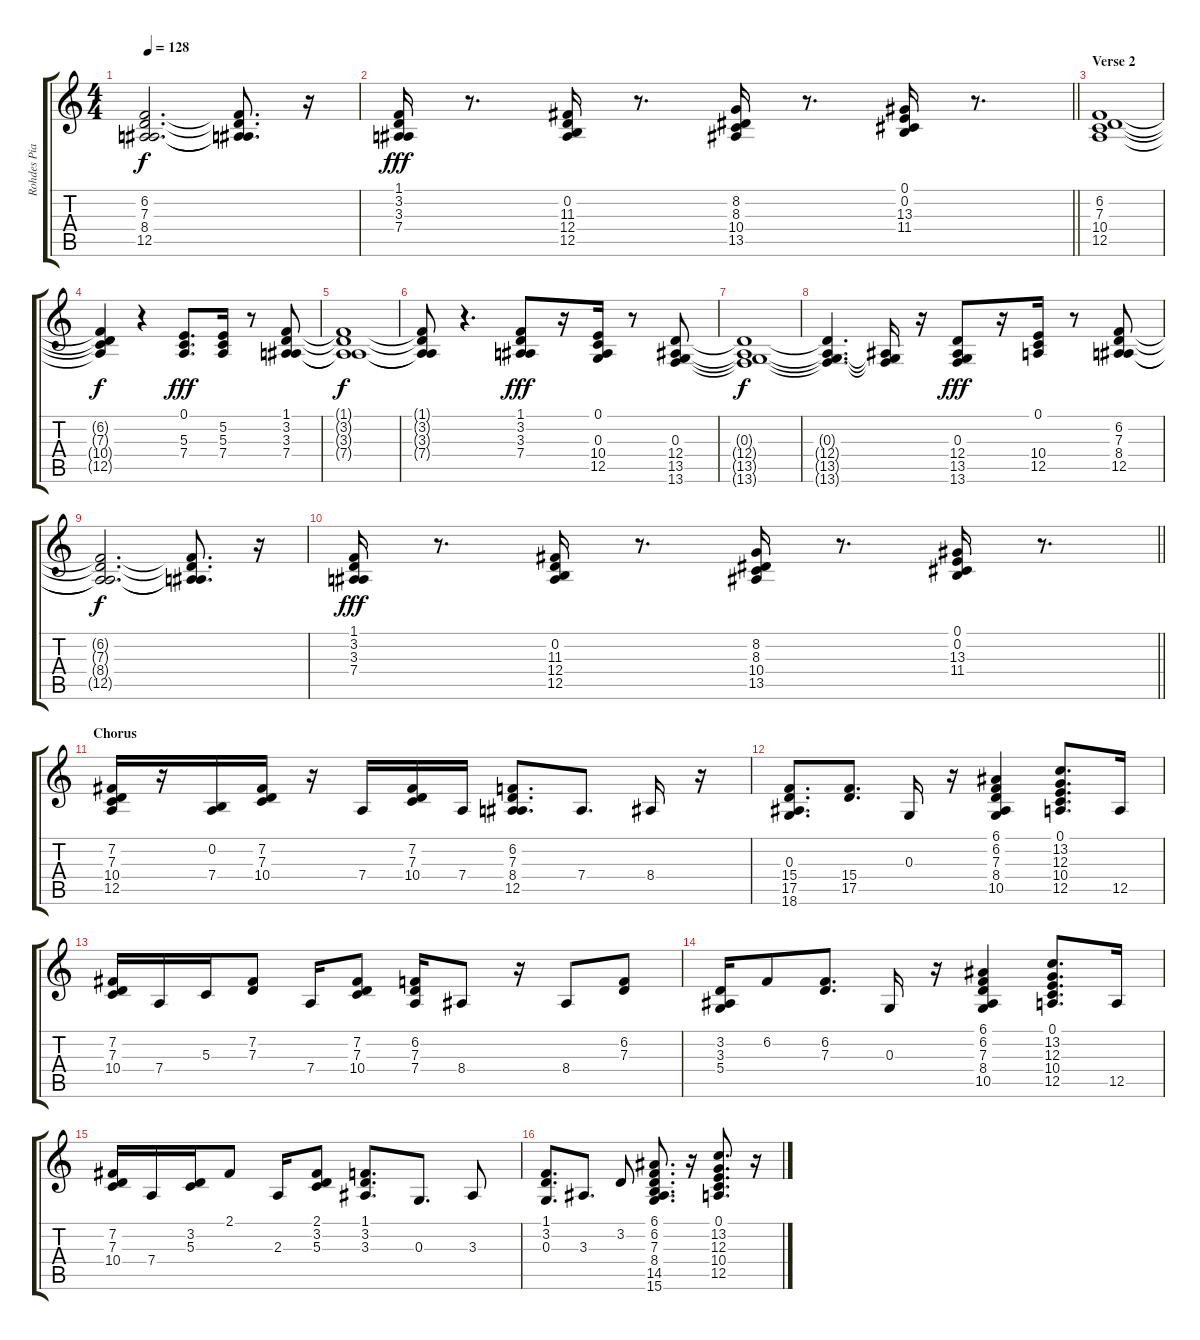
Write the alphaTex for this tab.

\track ("Rohdes Piano" "Rohdes Pia") {instrument electricpiano1}
\staff {score tabs}
\tuning (E4 B3 G3 D3 A2 E2) {hide}
\ts (4 4)
\tempo 128
\clef g2
\ks c
(6.2{t} 7.3{t} 8.4{t} 12.5{t}).2{d dy f} (6.2{t} 7.3{t} 8.4{t} 12.5{t}).8{d} r.16 |
\barLineRight lightlight
(1.1 3.2 3.3 7.4).16{dy fff} r.8{d} (0.2 11.3 12.4 12.5).16 r.8{d} (8.2 8.3 10.4 13.5).16 r.8{d} (0.1 0.2 13.3 11.4).16 r.8{d} |
\section ("" "Verse 2")
(6.2 7.3 10.4 12.5).1 |
(6.2{t} 7.3{t} 10.4{t} 12.5{t}).4{dy f} r.4 (0.1 5.3 7.4).8{d dy fff} (5.2 5.3 7.4).16 r.8 (1.1 3.2 3.3 7.4).8 |
(1.1{t} 3.2{t} 3.3{t} 7.4{t}).1{dy f} |
(1.1{t} 3.2{t} 3.3{t} 7.4{t}).8 r.4{d} (1.1 3.2 3.3 7.4).8{dy fff} r.16 (0.1 0.3 10.4 12.5).16 r.8 (0.3 12.4 13.5 13.6).8 |
(0.3{t} 12.4{t} 13.5{t} 13.6{t}).1{dy f} |
(0.3{t} 12.4{t} 13.5{t} 13.6{t}).4{d} (0.3{t} 13.5{t} 13.6{t}).16 r.16 (0.3 12.4 13.5 13.6).8{dy fff} r.16 (0.1 10.4 12.5).16 r.8 (6.2 7.3 8.4 12.5).8 |
(6.2{t} 7.3{t} 8.4{t} 12.5{t}).2{d dy f} (6.2{t} 7.3{t} 8.4{t} 12.5{t}).8{d} r.16 |
\barLineRight lightlight
(1.1 3.2 3.3 7.4).16{dy fff} r.8{d} (0.2 11.3 12.4 12.5).16 r.8{d} (8.2 8.3 10.4 13.5).16 r.8{d} (0.1 0.2 13.3 11.4).16 r.8{d} |
\section ("" "Chorus")
(7.2 7.3 10.4 12.5).16 r.16 (0.2 7.4).16 (7.2 7.3 10.4).16 r.16 7.4.16 (7.2 7.3 10.4).16 7.4.16 (6.2 7.3 8.4 12.5).8{d} 7.4.8{d} 8.4.16 r.16 |
(0.3 15.4 17.5 18.6).8{d} (15.4 17.5).8{d} 0.3.16 r.16 (6.1 6.2 7.3 8.4 10.5).4 (0.1 13.2 12.3 10.4 12.5).8{d} 12.5.16 |
(7.2 7.3 10.4).16 7.4.16 5.3.16 (7.2 7.3).8 7.4.16 (7.2 7.3 10.4).8 (6.2 7.3 7.4).16 8.4.8 r.16 8.4.8 (6.2 7.3).8 |
(3.2 3.3 5.4).16 6.2.8 (6.2 7.3).8{d} 0.3.16 r.16 (6.1 6.2 7.3 8.4 10.5).4 (0.1 13.2 12.3 10.4 12.5).8{d} 12.5.16 |
(7.2 7.3 10.4).16 7.4.16 (3.2 5.3).16 2.1.8 2.3.16 (2.1 3.2 5.3).8 (1.1 3.2 3.3).8{d} 0.3.8{d} 3.3.8 |
(1.1 3.2 0.3).8{d} 3.3.8{d} 3.2.8 (6.1 6.2 7.3 8.4 14.5 15.6).8{d} r.16 (0.1 13.2 12.3 10.4 12.5).8{d} r.16
